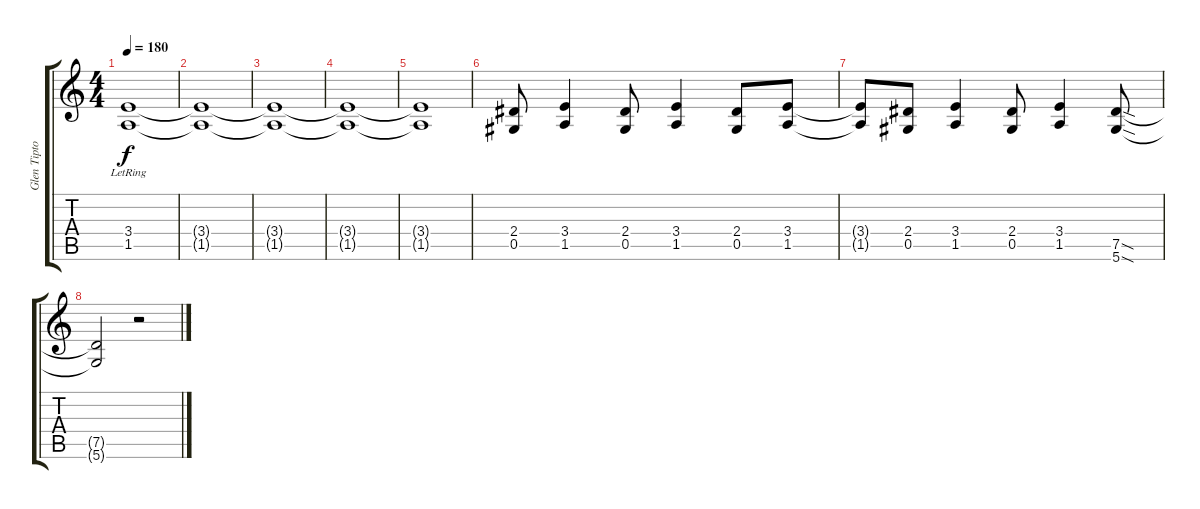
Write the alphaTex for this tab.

\track ("Glen Tipton" "Glen Tipto") {instrument distortionguitar}
\staff {score tabs}
\tuning (Eb4 Bb3 Gb3 Db3 Ab2 Eb2) {hide}
\ts (4 4)
\tempo 180
\clef g2
\ks c
(3.4{lr} 1.5{lr}).1{dy f} |
(3.4{t} 1.5{t}).1 |
(3.4{t} 1.5{t}).1 |
(3.4{t} 1.5{t}).1 |
(3.4{t} 1.5{t}).1 |
(2.4 0.5).8 (3.4 1.5).4 (2.4 0.5).8 (3.4 1.5).4 (2.4 0.5).8 (3.4 1.5).8 |
(3.4{t} 1.5{t}).8 (2.4 0.5).8 (3.4 1.5).4 (2.4 0.5).8 (3.4 1.5).4 (7.5{sod} 5.6{sod}).8 |
(7.5{t} 5.6{t}).2 r.2
